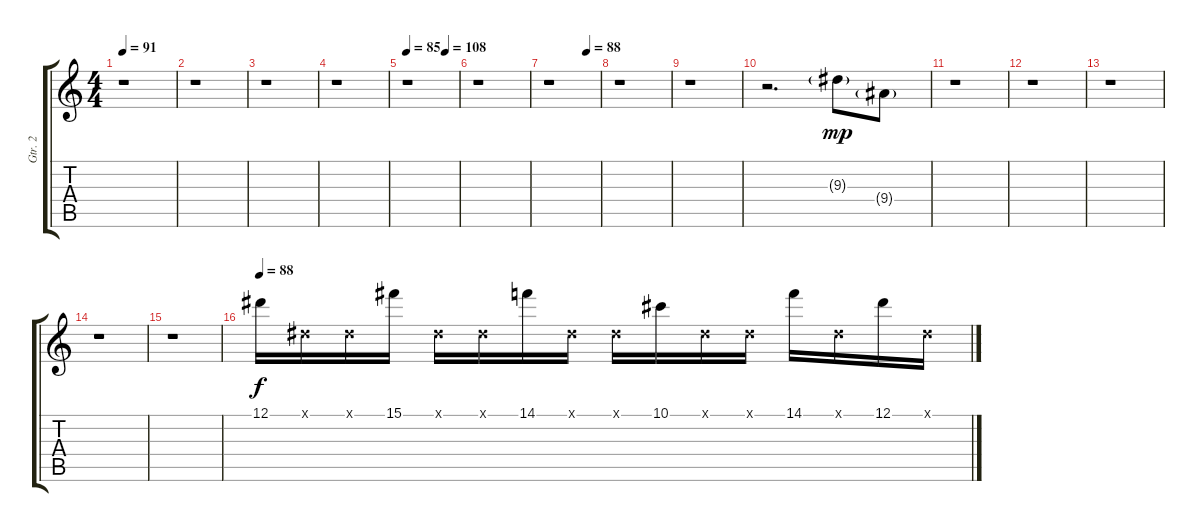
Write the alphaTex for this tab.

\track ("Gtr. 2" "Gtr. 2") {instrument overdrivenguitar}
\staff {score tabs}
\tuning (Eb4 Bb3 Gb3 Db3 Ab2 Eb2) {hide}
\ts (4 4)
\tempo 91
\tempo 108
\tempo 91
\clef g2
\ks c
r.1{dy mp instrument overdrivenguitar} |
r.1 |
r.1 |
r.1 |
\tempo 85
\tempo (108 0.75)
r.1 |
r.1 |
\tempo (88 0.75)
r.1 |
r.1 |
r.1 |
r.2{d} 9.3{g}.8 9.4{g}.8 |
r.1 |
r.1 |
r.1 |
r.1 |
r.1 |
\tempo 88
12.1.16{dy f} 0.1{x}.16 0.1{x}.16 15.1.16 0.1{x}.16 0.1{x}.16 14.1.16 0.1{x}.16 0.1{x}.16 10.1.16 0.1{x}.16 0.1{x}.16 14.1.16 0.1{x}.16 12.1.16 0.1{x}.16
